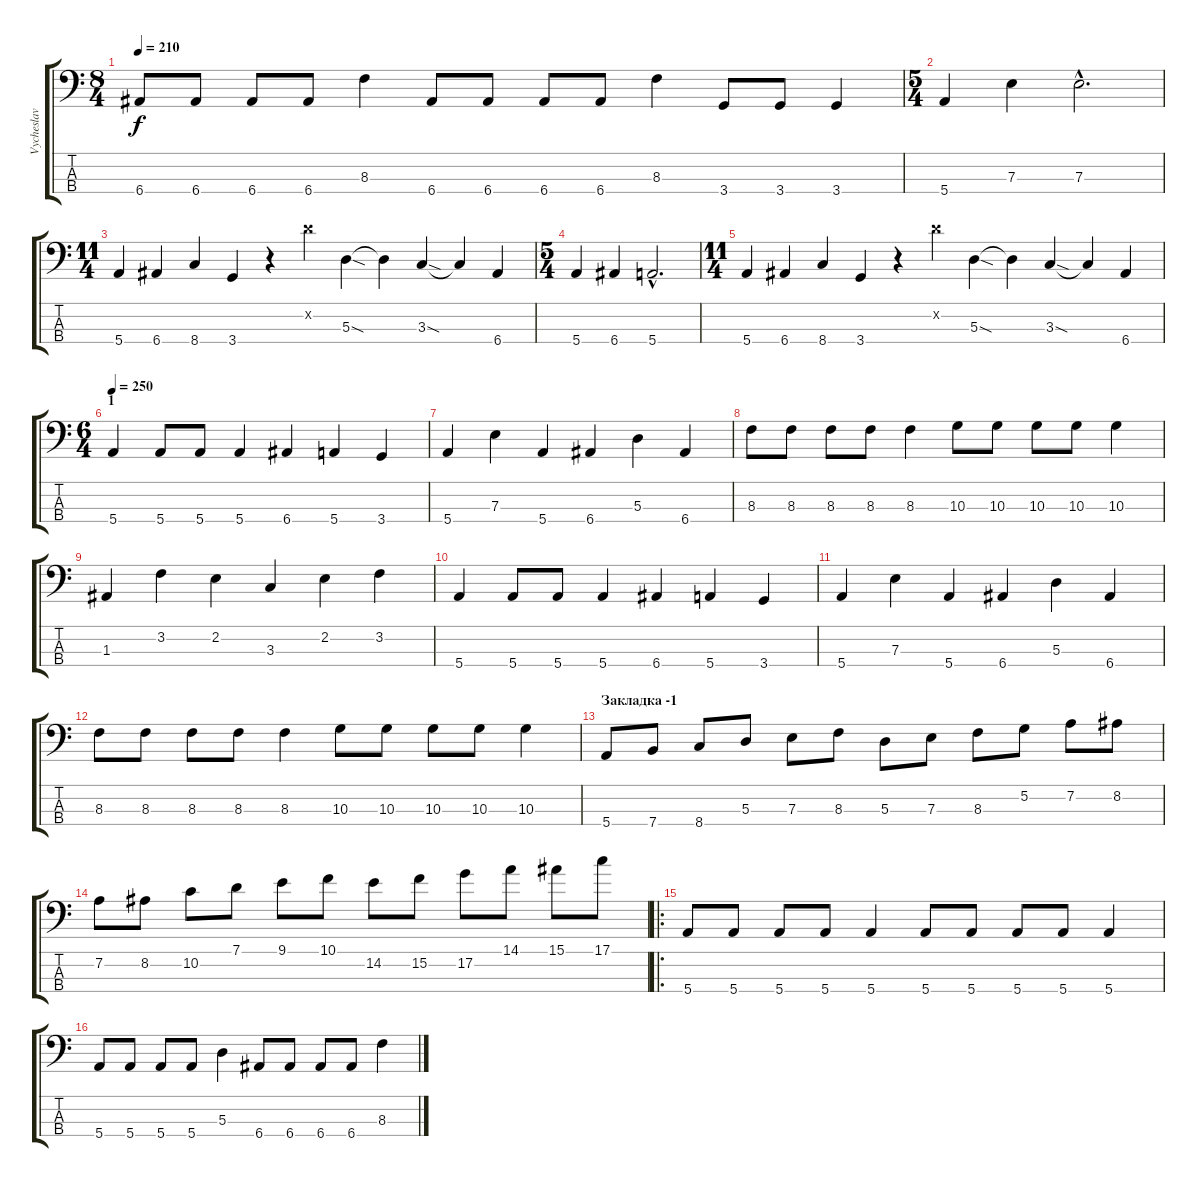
\track ("Vycheslav Semikin bass" "Vycheslav ") {instrument electricbasspick}
\staff {score tabs}
\tuning (G2 D2 A1 E1) {hide}
\ts (8 4)
\tempo 210
\clef f4
\ks c
6.4.8{dy f} 6.4.8 6.4.8 6.4.8 8.3.4 6.4.8 6.4.8 6.4.8 6.4.8 8.3.4 3.4.8 3.4.8 3.4.4 |
\ts (5 4)
5.4.4 7.3.4 7.3{hac}.2{d} |
\ts (11 4)
5.4.4 6.4.4 8.4.4 3.4.4 r.4 12.2{x}.4 5.3{sod}.4 5.3{t}.4 3.3{sod}.4 3.3{t}.4 6.4.4 |
\ts (5 4)
5.4.4 6.4.4 5.4{hac}.2{d} |
\ts (11 4)
5.4.4 6.4.4 8.4.4 3.4.4 r.4 12.2{x}.4 5.3{sod}.4 5.3{t}.4 3.3{sod}.4 3.3{t}.4 6.4.4 |
\ts (6 4)
\section ("" "1")
\tempo 250
5.4.4 5.4.8 5.4.8 5.4.4 6.4.4 5.4.4 3.4.4 |
5.4.4 7.3.4 5.4.4 6.4.4 5.3.4 6.4.4 |
8.3.8 8.3.8 8.3.8 8.3.8 8.3.4 10.3.8 10.3.8 10.3.8 10.3.8 10.3.4 |
1.3.4 3.2.4 2.2.4 3.3.4 2.2.4 3.2.4 |
5.4.4 5.4.8 5.4.8 5.4.4 6.4.4 5.4.4 3.4.4 |
5.4.4 7.3.4 5.4.4 6.4.4 5.3.4 6.4.4 |
8.3.8 8.3.8 8.3.8 8.3.8 8.3.4 10.3.8 10.3.8 10.3.8 10.3.8 10.3.4 |
\section ("" "Закладка -1")
5.4.8 7.4.8 8.4.8 5.3.8 7.3.8 8.3.8 5.3.8 7.3.8 8.3.8 5.2.8 7.2.8 8.2.8 |
7.2.8 8.2.8 10.2.8 7.1.8 9.1.8 10.1.8 14.2.8 15.2.8 17.2.8 14.1.8 15.1.8 17.1.8 |
\ro
5.4.8 5.4.8 5.4.8 5.4.8 5.4.4 5.4.8 5.4.8 5.4.8 5.4.8 5.4.4 |
5.4.8 5.4.8 5.4.8 5.4.8 5.3.4 6.4.8 6.4.8 6.4.8 6.4.8 8.3.4
